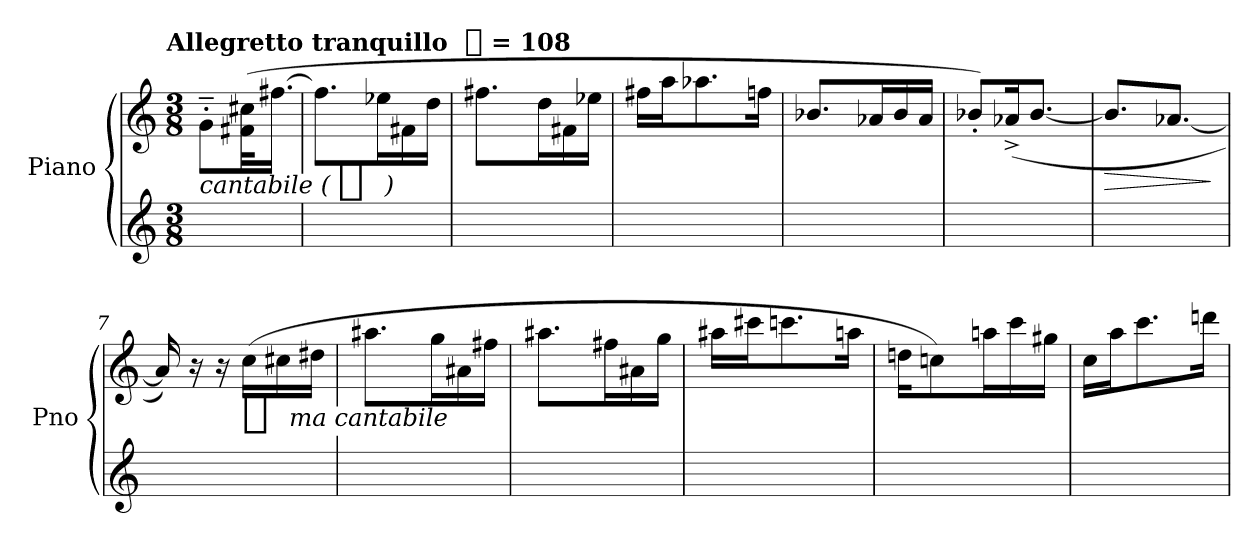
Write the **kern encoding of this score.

**kern	**kern	**dynam
*part1	*part1	*part1
*staff2	*staff1	*staff1/2
*I"Piano	*	*
*I'Pno	*	*
*clefG2	*clefG2	*
*k[]	*k[]	*
*C:	*C:	*
!!LO:TX:omd:t=Allegretto tranquillo  [8th] = 108
*M3/8	*M3/8	*
*MM54	*MM54	*
=	=	=
!	!	!LO:DY:t=cantabile ( %s )
8ryy	8g'~L	mp
8ryy	(32f#X 32cc#XKL	.
.	[16.ff#XJJ	.
=1	=1	=1
8ryy	8.ff#L]	.
8ryy	.	.
.	16ee-XL	.
8ryy	16f#X	.
.	16ddJJ	.
=2	=2	=2
8ryy	8.ff#XL	.
8ryy	.	.
.	16ddL	.
8ryy	16f#X	.
.	16ee-XJJ	.
=3	=3	=3
8ryy	16ff#XLL	.
.	16aaJ	.
8ryy	8.aa-X	.
8ryy	.	.
.	16ffnJk	.
=4	=4	=4
8ryy	8.b-XL	.
8ryy	.	.
.	16a-XL	.
8ryy	16b-	.
.	16a-JJ	.
=5	=5	=5
8ryy	8b-X'/L)	.
8ryy	(>16a-X^/K	.
.	[8.b-/J	.
8ryy	.	.
=6	=6	=6
8ryy	8.b-L]	>
8ryy	.	.
.	[8.a-XJ	.
8ryy	.	.
.	.	]
=7	=7	=7
8%3ryy	16a-])	.
.	16r	.
.	16r	.
!	!	!LO:DY:t=%s ma cantabile
.	(16ccLL	p
.	16cc#X	.
.	16dd#XJJ	.
=8	=8	=8
8ryy	8.aa#XL	.
8ryy	.	.
.	16ggL	.
8ryy	16a#X	.
.	16ff#XJJ	.
=9	=9	=9
8ryy	8.aa#XL	.
8ryy	.	.
.	16ff#XL	.
8ryy	16a#X	.
.	16ggJJ	.
=10	=10	=10
8ryy	16aa#XLL	.
.	16ccc#XJ	.
8ryy	8.cccn	.
8ryy	.	.
.	16aanJk	.
=11	=11	=11
8ryy	16ddnKL	.
.	8ccn)	.
8ryy	.	.
.	16aanijL	.
8ryy	16ccc	.
.	16gg#XJJ	.
=12	=12	=12
8ryy	16ccLL	.
.	16aaJ	.
8ryy	8.ccc	.
8ryy	.	.
.	16dddnJk	.
=	=	=
*-	*-	*-
